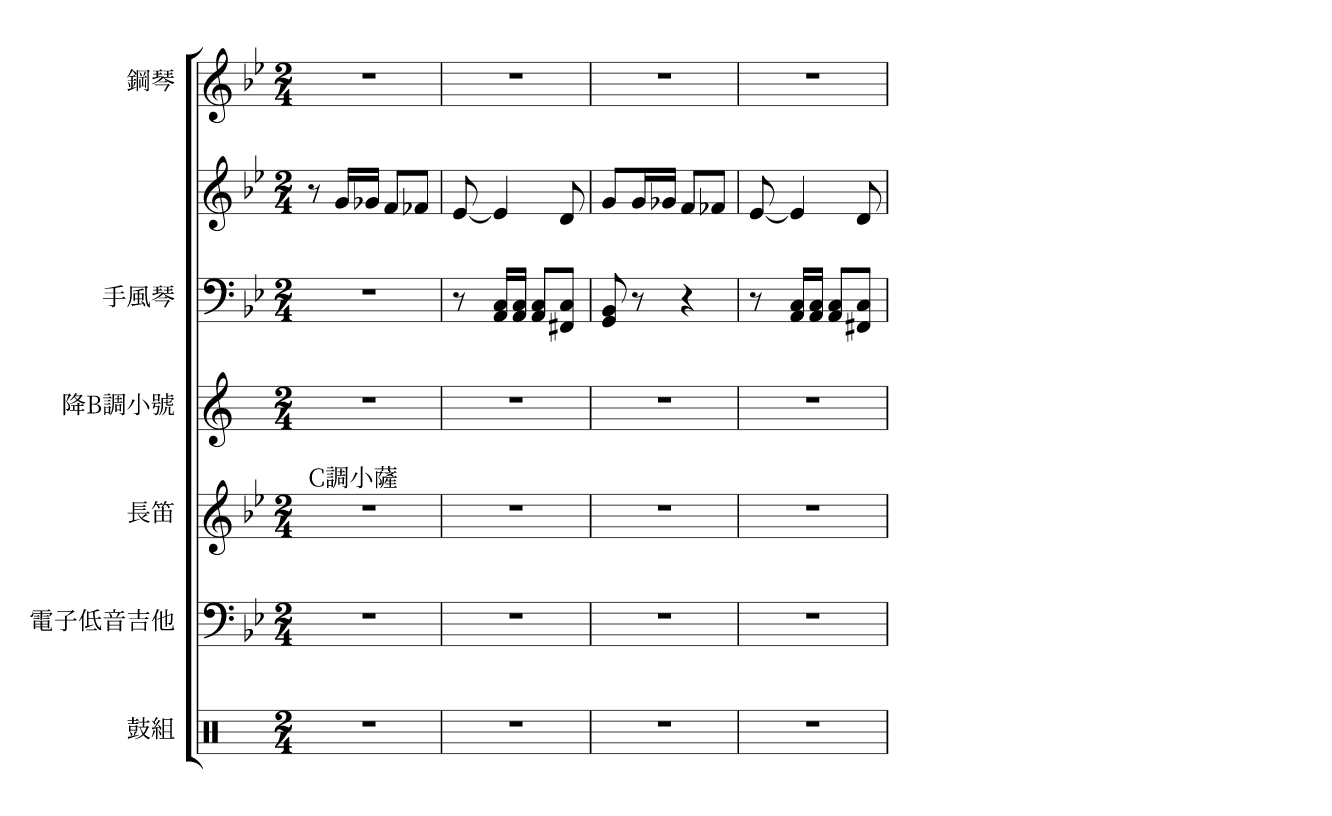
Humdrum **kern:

**kern	**kern	**kern	**kern	**kern	**kern	**kern
*part6	*part5	*part4	*part3	*part2	*part2	*part1
*staff7	*staff6	*staff5	*staff4	*staff3	*staff2	*staff1
*I"鼓組	*I"電子低音吉他	*I"長笛	*I"降B調小號	*I"手風琴	*	*I"鋼琴
*clefX	*clefF4	*clefG2	*clefG2	*clefF4	*clefG2	*clefG2
*	*ITrd7c12	*	*ITrd1c2	*	*	*
*k[]	*k[b-e-]	*k[b-e-]	*k[b-e-]	*k[b-e-]	*k[b-e-]	*k[b-e-]
*M2/4	*M2/4	*M2/4	*M2/4	*M2/4	*M2/4	*M2/4
=1	=1	=1	=1	=1	=1	=1
!	!	!LO:TX:a:t=C調小薩	!	!	!	!
2r	2r	2r	2r	2r	8r	2r
.	.	.	.	.	16g/LL	.
.	.	.	.	.	16g-X/JJ	.
.	.	.	.	.	8f/L	.
.	.	.	.	.	8f-X/J	.
=2	=2	=2	=2	=2	=2	=2
2r	2r	2r	2r	8r	[8e-/	2r
.	.	.	.	16AA/ 16C/LL	4e-/]	.
.	.	.	.	16AA/ 16C/JJ	.	.
.	.	.	.	8AA/ 8C/L	.	.
.	.	.	.	8FF#X/ 8C/J	8d/	.
=3	=3	=3	=3	=3	=3	=3
2r	2r	2r	2r	8GG/ 8BB-/	8g/L	2r
.	.	.	.	8r	16g/L	.
.	.	.	.	.	16g-X/JJ	.
.	.	.	.	4r	8f/L	.
.	.	.	.	.	8f-X/J	.
=4	=4	=4	=4	=4	=4	=4
2r	2r	2r	2r	8r	[8e-/	2r
.	.	.	.	16AA/ 16C/LL	4e-/]	.
.	.	.	.	16AA/ 16C/JJ	.	.
.	.	.	.	8AA/ 8C/L	.	.
.	.	.	.	8FF#X/ 8C/J	8d/	.
=	=	=	=	=	=	=
*-	*-	*-	*-	*-	*-	*-
